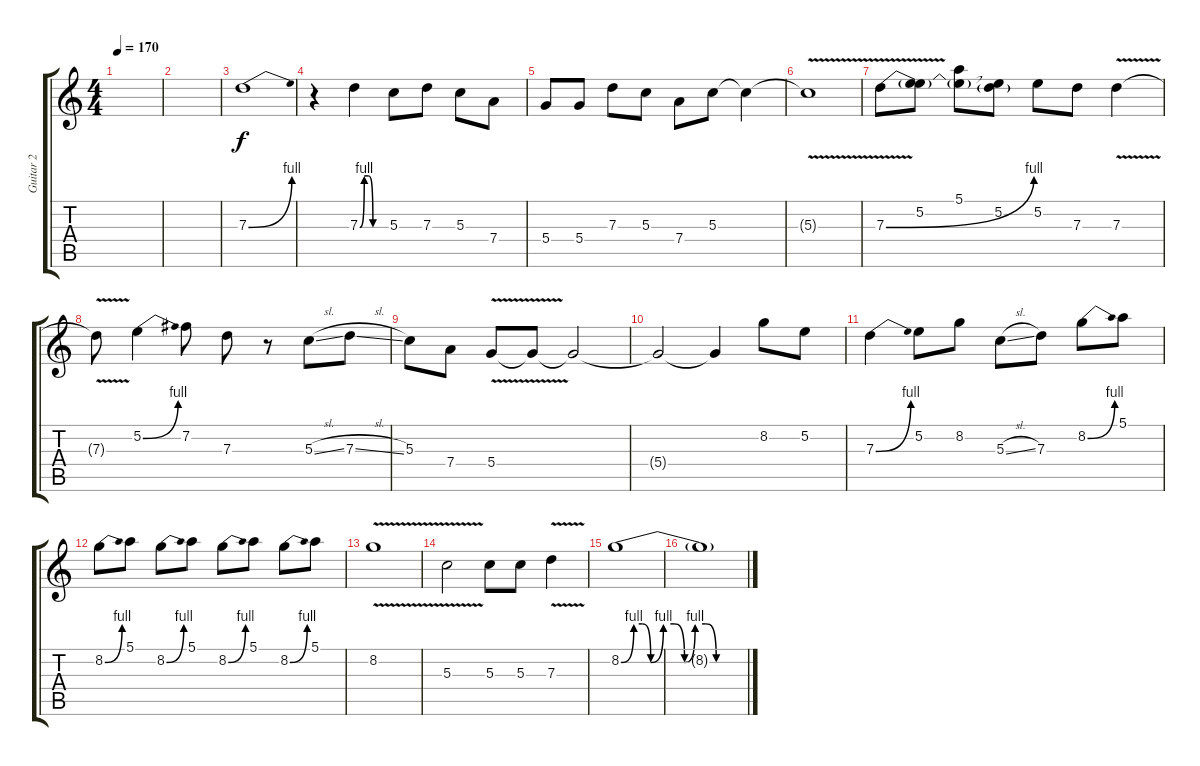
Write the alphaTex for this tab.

\track ("Guitar 2" "Guitar 2") {instrument overdrivenguitar}
\staff {score tabs}
\tuning (E4 B3 G3 D3 A2 E2) {hide}
\ts (4 4)
\tempo 170
\clef g2
\ks c
|
|
7.3{be (bend 0 0 60 4)}.1 |
r.4 7.3{be (custom 0 0 10 4 20 4 30 0 60 0)}.4 5.3.8 7.3.8 5.3.8 7.4.8 |
5.4.8 5.4.8 7.3.8 5.3.8 7.4.8 5.3.8 5.3{t}.4 |
5.3{v t}.1 |
7.3{be (bend 0 0 60 4) v}.8 (5.2 7.3{t}).8 (5.1 7.3{t}).8 (5.2 7.3{t}).8 5.2.8 7.3.8 7.3{v}.4 |
7.3{t}.8 5.2{be (bend 0 0 60 4)}.4 7.2.8 7.3.8 r.8 5.3{sl}.8 7.3{sl}.8 |
5.3.8 7.4.8 5.4{v}.8 5.4{t}.8 5.4{t}.2 |
5.4{t}.2 5.4{t}.4 8.2.8 5.2.8 |
7.3{be (bend 0 0 60 4)}.4 5.2.8 8.2.8 5.3{sl}.8 7.3.8 8.2{be (bend 0 0 60 4)}.8 5.1.8 |
8.2{be (bend 0 0 60 4)}.8 5.1.8 8.2{be (bend 0 0 60 4)}.8 5.1.8 8.2{be (bend 0 0 60 4)}.8 5.1.8 8.2{be (bend 0 0 60 4)}.8 5.1.8 |
8.2{v}.1 |
5.3{v}.2 5.3.8 5.3.8 7.3{v}.4 |
8.2{be (custom 0 0 6 4 10 4 14 0 20 4 25 4 30 0 35 4 40 4 45 0 50 0 60 0)}.1 |
8.2{t}.1
